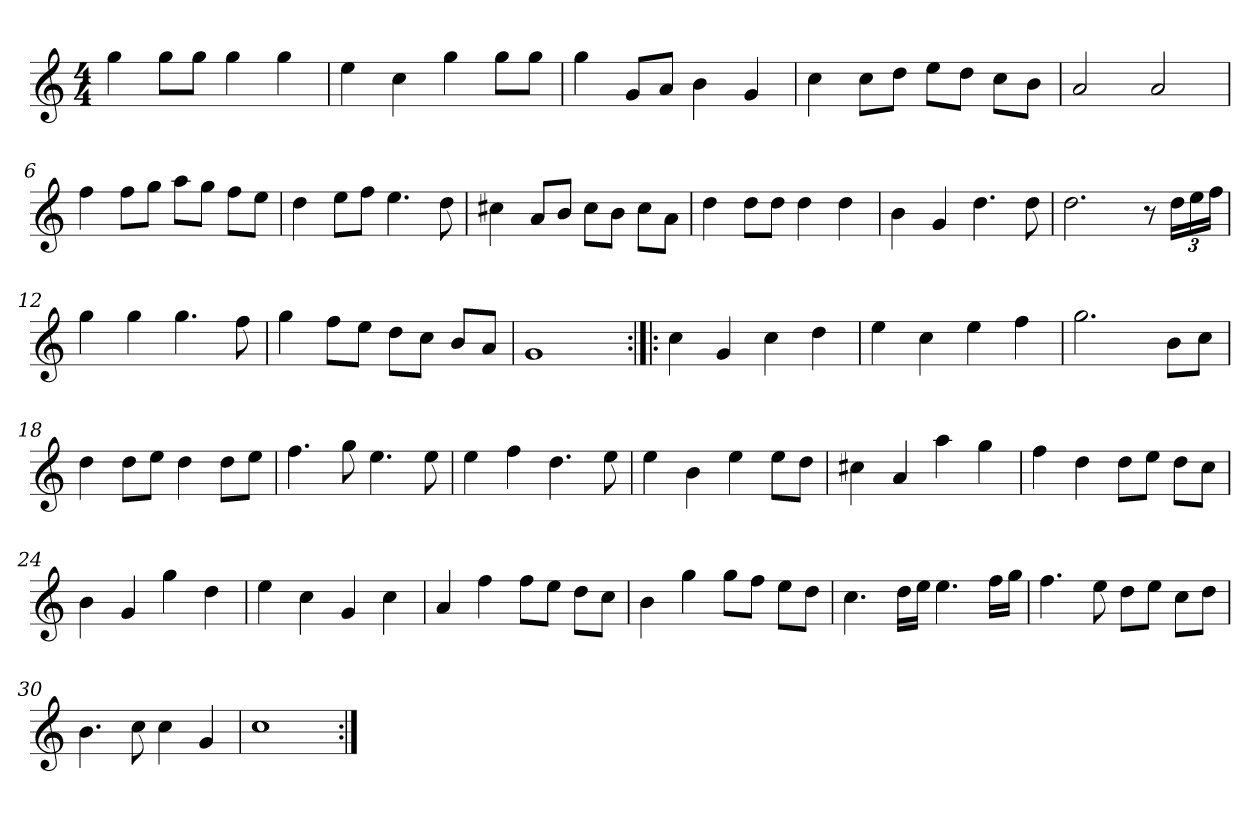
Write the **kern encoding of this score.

**kern
*part1
*staff1
*clefG2
*k[]
*C:
*M4/4
*MM120
=1
4gg
8gg\L
8gg\J
4gg
4gg
=2
4ee
4cc
4gg
8gg\L
8gg\J
=3
4gg
8g/L
8a/J
4b
4g
=4
4cc
8cc\L
8dd\J
8ee\L
8dd\J
8cc\L
8b\J
=5
2a
2a
=6
4ff
8ff\L
8gg\J
8aa\L
8gg\J
8ff\L
8ee\J
=7
4dd
8ee\L
8ff\J
4.ee
8dd
=8
4cc#X
8a/L
8b/J
8cc#\L
8b\J
8cc#\L
8a\J
=9
4dd
8dd\L
8dd\J
4dd
4dd
=10
4b
4g
4.dd
8dd
=11
2.dd
8r
24dd\LL
24ee\
24ff\JJ
=12
4gg
4gg
4.gg
8ff
=13
4gg
8ff\L
8ee\J
8dd\L
8cc\J
8b/L
8a/J
=14
1g
=15:|!|:
4cc
4g
4cc
4dd
=16
4ee
4cc
4ee
4ff
=17
2.gg
8b\L
8cc\J
=18
4dd
8dd\L
8ee\J
4dd
8dd\L
8ee\J
=19
4.ff
8gg
4.ee
8ee
=20
4ee
4ff
4.dd
8ee
=21
4ee
4b
4ee
8ee\L
8dd\J
=22
4cc#X
4a
4aa
4gg
=23
4ff
4dd
8dd\L
8ee\J
8dd\L
8cc\J
=24
4b
4g
4gg
4dd
=25
4ee
4cc
4g
4cc
=26
4a
4ff
8ff\L
8ee\J
8dd\L
8cc\J
=27
4b
4gg
8gg\L
8ff\J
8ee\L
8dd\J
=28
4.cc
16dd\LL
16ee\JJ
4.ee
16ff\LL
16gg\JJ
=29
4.ff
8ee
8dd\L
8ee\J
8cc\L
8dd\J
=30
4.b
8cc
4cc
4g
=31
1cc
=:|!
*-
